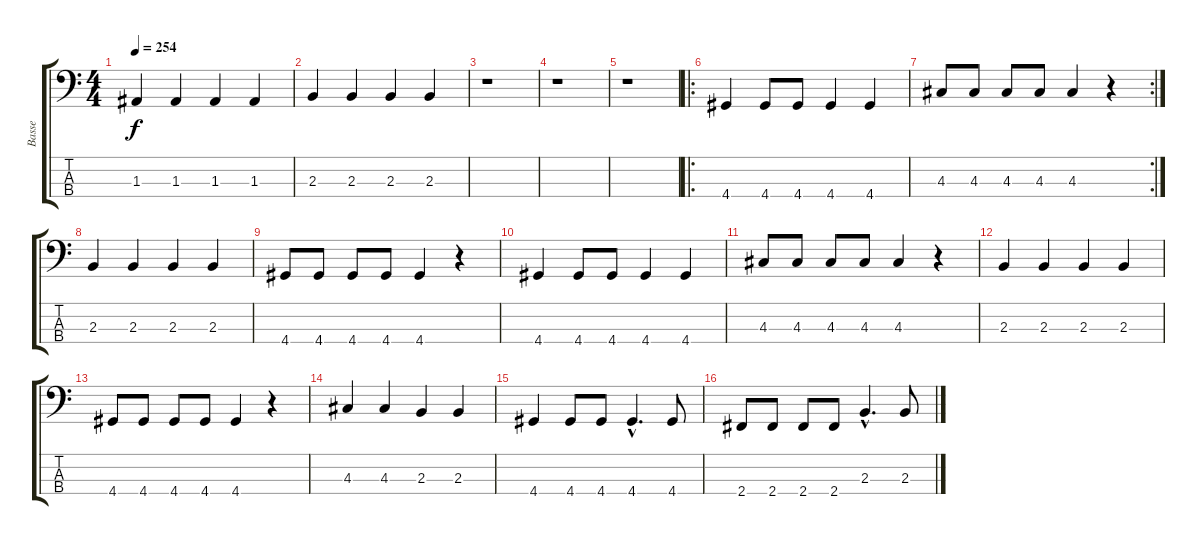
\track ("Basse" "Basse") {instrument electricbasspick}
\staff {score tabs}
\tuning (G2 D2 A1 E1) {hide}
\ts (4 4)
\tempo 254
\clef f4
\ks c
1.3.4{dy f} 1.3.4 1.3.4 1.3.4 |
2.3.4 2.3.4 2.3.4 2.3.4 |
r.1 |
r.1 |
r.1 |
\ro
4.4.4 4.4.8 4.4.8 4.4.4 4.4.4 |
\rc 2
4.3.8 4.3.8 4.3.8 4.3.8 4.3.4 r.4 |
2.3.4 2.3.4 2.3.4 2.3.4 |
4.4.8 4.4.8 4.4.8 4.4.8 4.4.4 r.4 |
4.4.4 4.4.8 4.4.8 4.4.4 4.4.4 |
4.3.8 4.3.8 4.3.8 4.3.8 4.3.4 r.4 |
2.3.4 2.3.4 2.3.4 2.3.4 |
4.4.8 4.4.8 4.4.8 4.4.8 4.4.4 r.4 |
4.3.4 4.3.4 2.3.4 2.3.4 |
4.4.4 4.4.8 4.4.8 4.4{hac}.4{d} 4.4.8 |
2.4.8 2.4.8 2.4.8 2.4.8 2.3{hac}.4{d} 2.3.8
